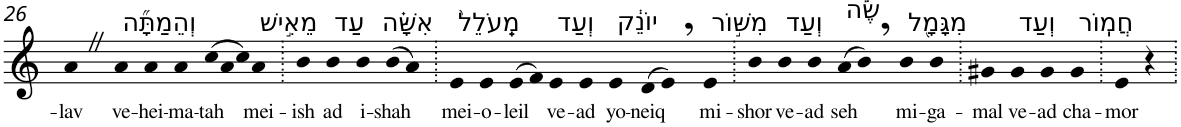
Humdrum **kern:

**kern	**text
*part1	*part1
*staff1	*staff1
*I"Piano	*
*I'Pno	*
!!LO:PB:g=z
*clefG2	*
*k[]	*
=26	=26
!	!LO:LY:b
4aZ	-lav
!LO:TX:a:t=וְהֵמַתָּ֞ה	!
!	!LO:LY:b
4a	ve-
!	!LO:LY:b
4a	-hei-
!	!LO:LY:b
4a	-ma-
*Xtuplet	*
!	!LO:LY:b
(>12cc	-tah
12a	.
12cc)	.
!LO:TX:a:t=מֵאִ֣ישׁ	!
!	!LO:LY:b
4a	mei-
=27.	=27.
!	!LO:LY:b
4b	-ish
!LO:TX:a:t=עַד	!
!	!LO:LY:b
4b	ad
!LO:TX:a:t=אִשָּׁ֗ה	!
!	!LO:LY:b
4b	i-
!	!LO:LY:b
(>8b	-shah
8a)	.
=28.	=28.
!LO:TX:a:t=מֵֽעֹלֵל֙	!
!	!LO:LY:b
4e	mei-
!	!LO:LY:b
4e	-o-
!	!LO:LY:b
(>8e	-leil
8f)	.
!LO:TX:a:t=וְעַד	!
!	!LO:LY:b
4e	ve-
!	!LO:LY:b
4e	-ad
!LO:TX:a:t=יוֹנֵ֔ק	!
!	!LO:LY:b
4e	yo-
!	!LO:LY:b
(>8d	-neiq
8e,)	.
!LO:TX:a:t=מִשּׁ֣וֹר	!
!	!LO:LY:b
4e	mi-
=29.	=29.
!	!LO:LY:b
4b	-shor
!LO:TX:a:t=וְעַד	!
!	!LO:LY:b
4b	ve-
!	!LO:LY:b
4b	-ad
!LO:TX:a:t=שֶׂ֔ה	!
!	!LO:LY:b
(>8a	seh
8b,)	.
!LO:TX:a:t=מִגָּמָ֖ל	!
!	!LO:LY:b
4b	mi-
!	!LO:LY:b
4b	-ga-
=30.	=30.
!	!LO:LY:b
4g#X	-mal
!LO:TX:a:t=וְעַד	!
!	!LO:LY:b
4g#	ve-
!	!LO:LY:b
4g#	-ad
!LO:TX:a:t=חֲמֽוֹר	!
!	!LO:LY:b
4g#	cha-
=31.	=31.
!	!LO:LY:b
4e	-mor
4r	.
=.	=.
*-	*-
